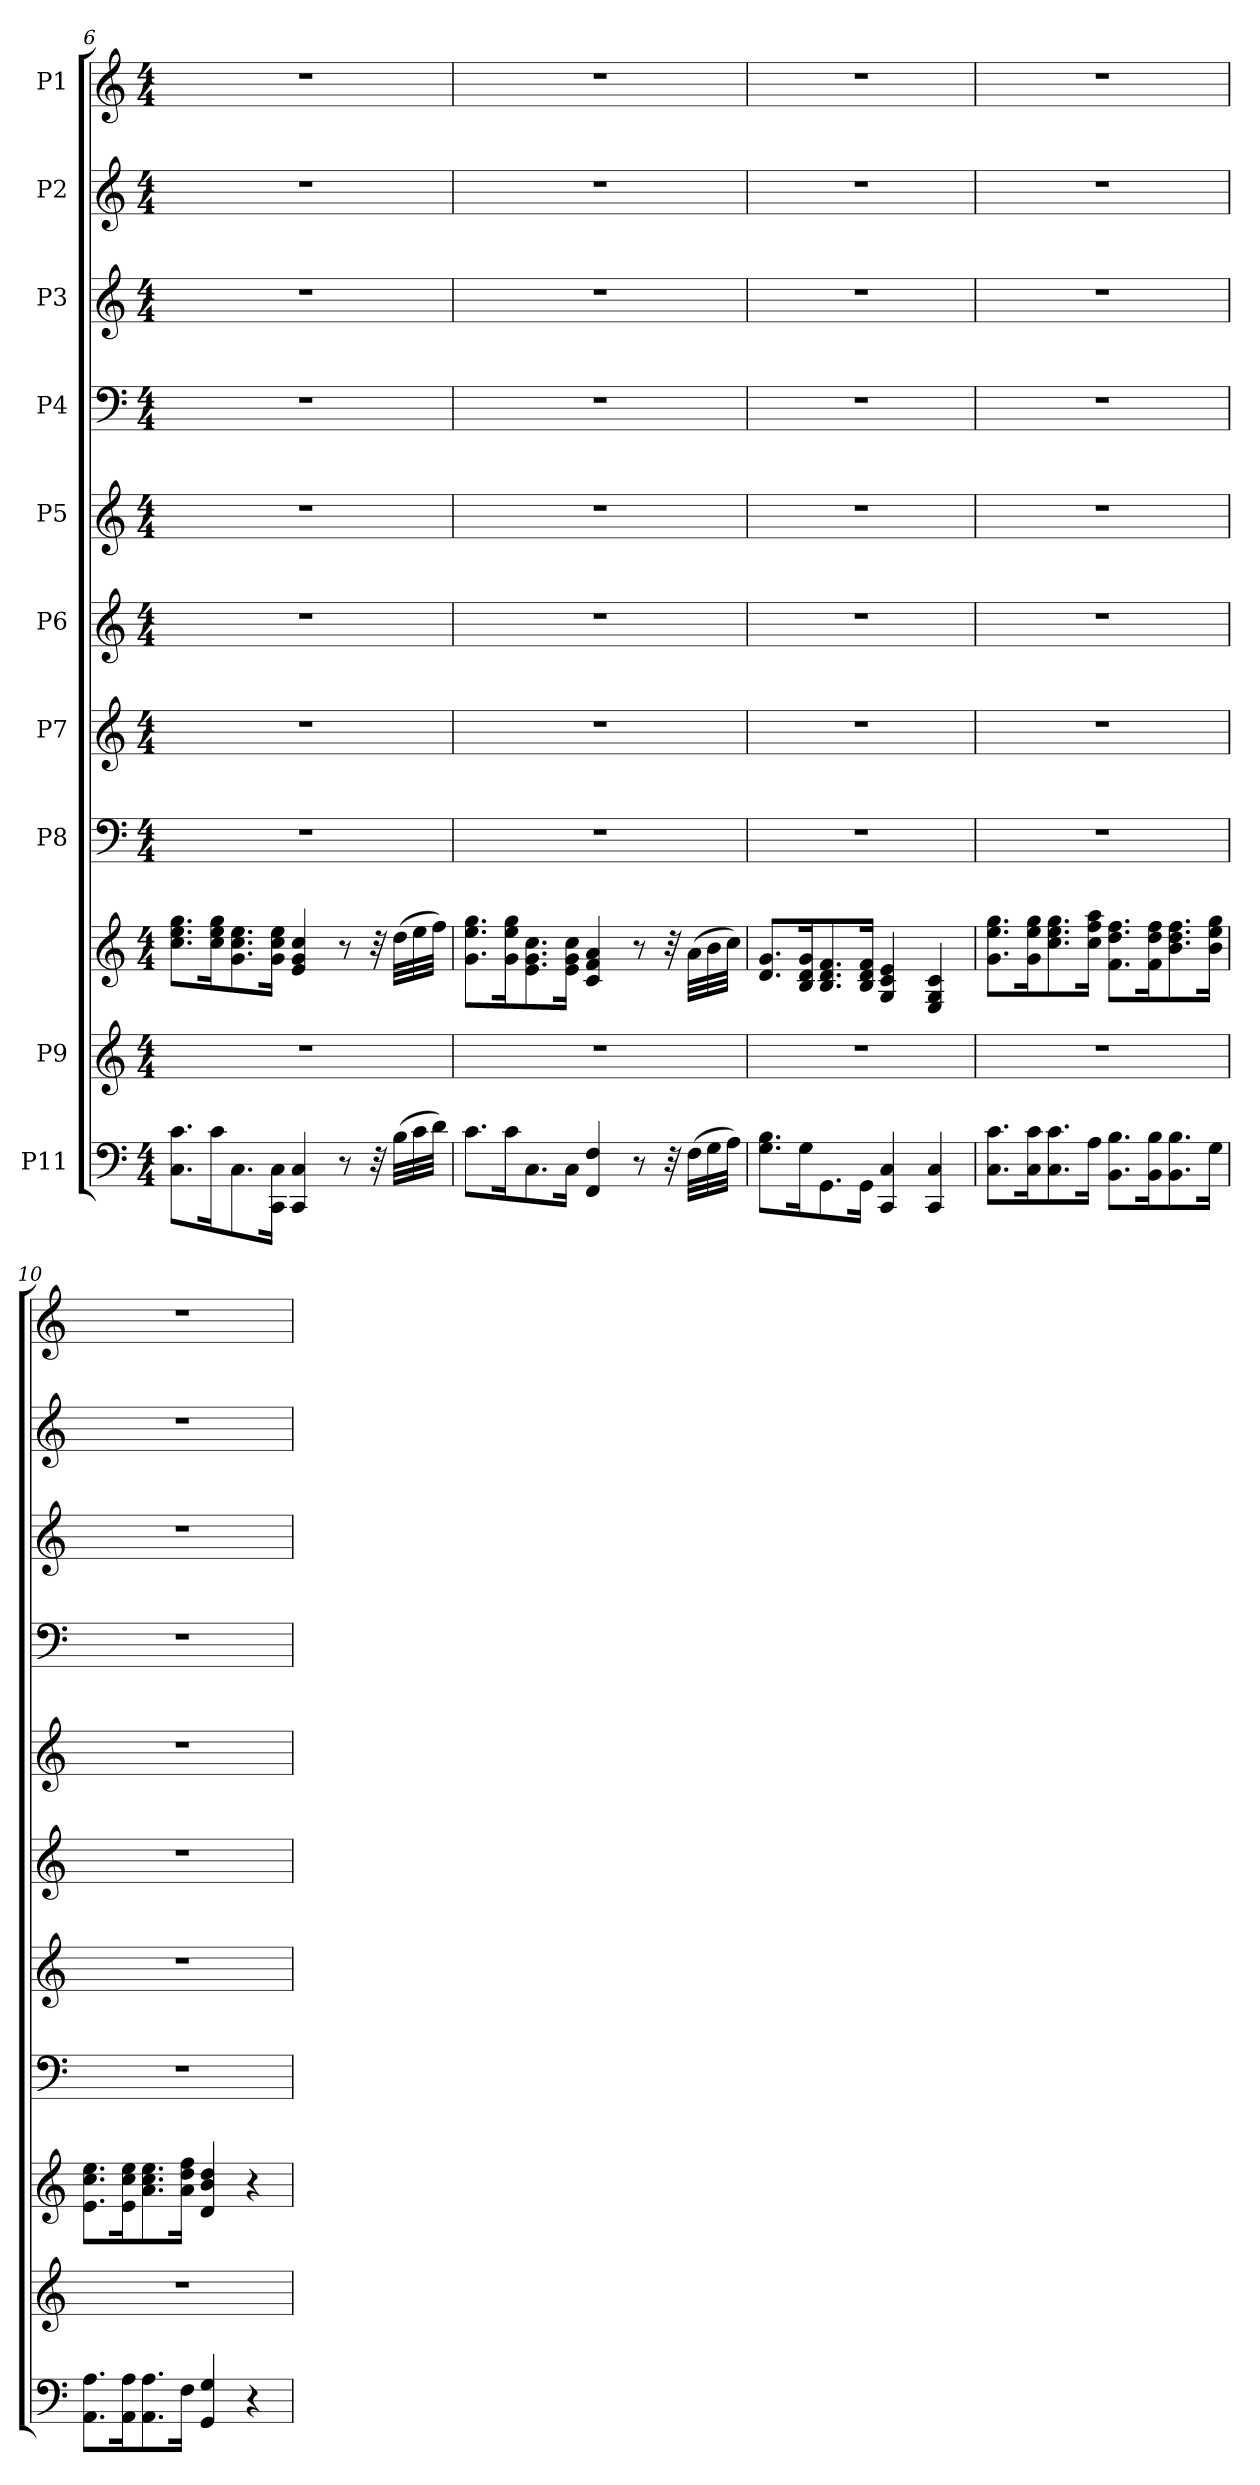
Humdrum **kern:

**kern	**kern	**kern	**kern	**kern	**kern	**kern	**kern	**kern	**kern	**kern
*part10	*part9	*part9	*part8	*part7	*part6	*part5	*part4	*part3	*part2	*part1
*staff11	*staff10	*staff9	*staff8	*staff7	*staff6	*staff5	*staff4	*staff3	*staff2	*staff1
*I"P11	*I"P9	*	*I"P8	*I"P7	*I"P6	*I"P5	*I"P4	*I"P3	*I"P2	*I"P1
!!LO:PB:g=z
*clefF4	*clefG2	*clefG2	*clefF4	*clefG2	*clefG2	*clefG2	*clefF4	*clefG2	*clefG2	*clefG2
*	*	*	*	*ITrd7c12	*	*	*	*ITrd7c12	*	*
*k[]	*k[]	*k[]	*k[]	*k[]	*k[]	*k[]	*k[]	*k[]	*k[]	*k[]
*C:	*C:	*C:	*C:	*C:	*C:	*C:	*C:	*C:	*C:	*C:
*M4/4	*M4/4	*M4/4	*M4/4	*M4/4	*M4/4	*M4/4	*M4/4	*M4/4	*M4/4	*M4/4
=6	=6	=6	=6	=6	=6	=6	=6	=6	=6	=6
8.C\ 8.c\L	1r	8.cc\ 8.ee\ 8.gg\L	1r	1r	1r	1r	1r	1r	1r	1r
16c\k	.	16cc\ 16ee\ 16gg\k	.	.	.	.	.	.	.	.
8.C\	.	8.g\ 8.cc\ 8.ee\	.	.	.	.	.	.	.	.
16CC\ 16C\Jk	.	16g\ 16cc\ 16ee\Jk	.	.	.	.	.	.	.	.
4CC/ 4C/	.	4e/ 4g/ 4cc/	.	.	.	.	.	.	.	.
8r	.	8r	.	.	.	.	.	.	.	.
32r	.	32r	.	.	.	.	.	.	.	.
(>32B\LLL	.	(>32dd\LLL	.	.	.	.	.	.	.	.
32c\	.	32ee\	.	.	.	.	.	.	.	.
32d\JJJ)	.	32ff\JJJ)	.	.	.	.	.	.	.	.
=7	=7	=7	=7	=7	=7	=7	=7	=7	=7	=7
8.c\L	1r	8.g\ 8.ee\ 8.gg\L	1r	1r	1r	1r	1r	1r	1r	1r
16c\k	.	16g\ 16ee\ 16gg\k	.	.	.	.	.	.	.	.
8.C\	.	8.e\ 8.g\ 8.cc\	.	.	.	.	.	.	.	.
16C\Jk	.	16e\ 16g\ 16cc\Jk	.	.	.	.	.	.	.	.
4FF/ 4F/	.	4c/ 4f/ 4a/	.	.	.	.	.	.	.	.
8r	.	8r	.	.	.	.	.	.	.	.
32r	.	32r	.	.	.	.	.	.	.	.
(>32F\LLL	.	(>32a\LLL	.	.	.	.	.	.	.	.
32G\	.	32b\	.	.	.	.	.	.	.	.
32A\JJJ)	.	32cc\JJJ)	.	.	.	.	.	.	.	.
=8	=8	=8	=8	=8	=8	=8	=8	=8	=8	=8
8.G\ 8.B\L	1r	8.d/ 8.g/L	1r	1r	1r	1r	1r	1r	1r	1r
16G\k	.	16B/ 16d/ 16g/k	.	.	.	.	.	.	.	.
8.GG\	.	8.B/ 8.d/ 8.f/	.	.	.	.	.	.	.	.
16GG\Jk	.	16B/ 16d/ 16f/Jk	.	.	.	.	.	.	.	.
4CC/ 4C/	.	4G/ 4c/ 4e/	.	.	.	.	.	.	.	.
4CC/ 4C/	.	4E/ 4G/ 4c/	.	.	.	.	.	.	.	.
=9	=9	=9	=9	=9	=9	=9	=9	=9	=9	=9
8.C\ 8.c\L	1r	8.g\ 8.ee\ 8.gg\L	1r	1r	1r	1r	1r	1r	1r	1r
16C\ 16c\k	.	16g\ 16ee\ 16gg\k	.	.	.	.	.	.	.	.
8.C\ 8.c\	.	8.cc\ 8.ee\ 8.gg\	.	.	.	.	.	.	.	.
16A\Jk	.	16cc\ 16ff\ 16aa\Jk	.	.	.	.	.	.	.	.
8.BB\ 8.B\L	.	8.f\ 8.dd\ 8.ff\L	.	.	.	.	.	.	.	.
16BB\ 16B\k	.	16f\ 16dd\ 16ff\k	.	.	.	.	.	.	.	.
8.BB\ 8.B\	.	8.b\ 8.dd\ 8.ff\	.	.	.	.	.	.	.	.
16G\Jk	.	16b\ 16ee\ 16gg\Jk	.	.	.	.	.	.	.	.
=10	=10	=10	=10	=10	=10	=10	=10	=10	=10	=10
8.AA\ 8.A\L	1r	8.e\ 8.cc\ 8.ee\L	1r	1r	1r	1r	1r	1r	1r	1r
16AA\ 16A\k	.	16e\ 16cc\ 16ee\k	.	.	.	.	.	.	.	.
8.AA\ 8.A\	.	8.a\ 8.cc\ 8.ee\	.	.	.	.	.	.	.	.
16F\Jk	.	16a\ 16dd\ 16ff\Jk	.	.	.	.	.	.	.	.
4GG/ 4G/	.	4d/ 4b/ 4dd/	.	.	.	.	.	.	.	.
4r	.	4r	.	.	.	.	.	.	.	.
=	=	=	=	=	=	=	=	=	=	=
*-	*-	*-	*-	*-	*-	*-	*-	*-	*-	*-
